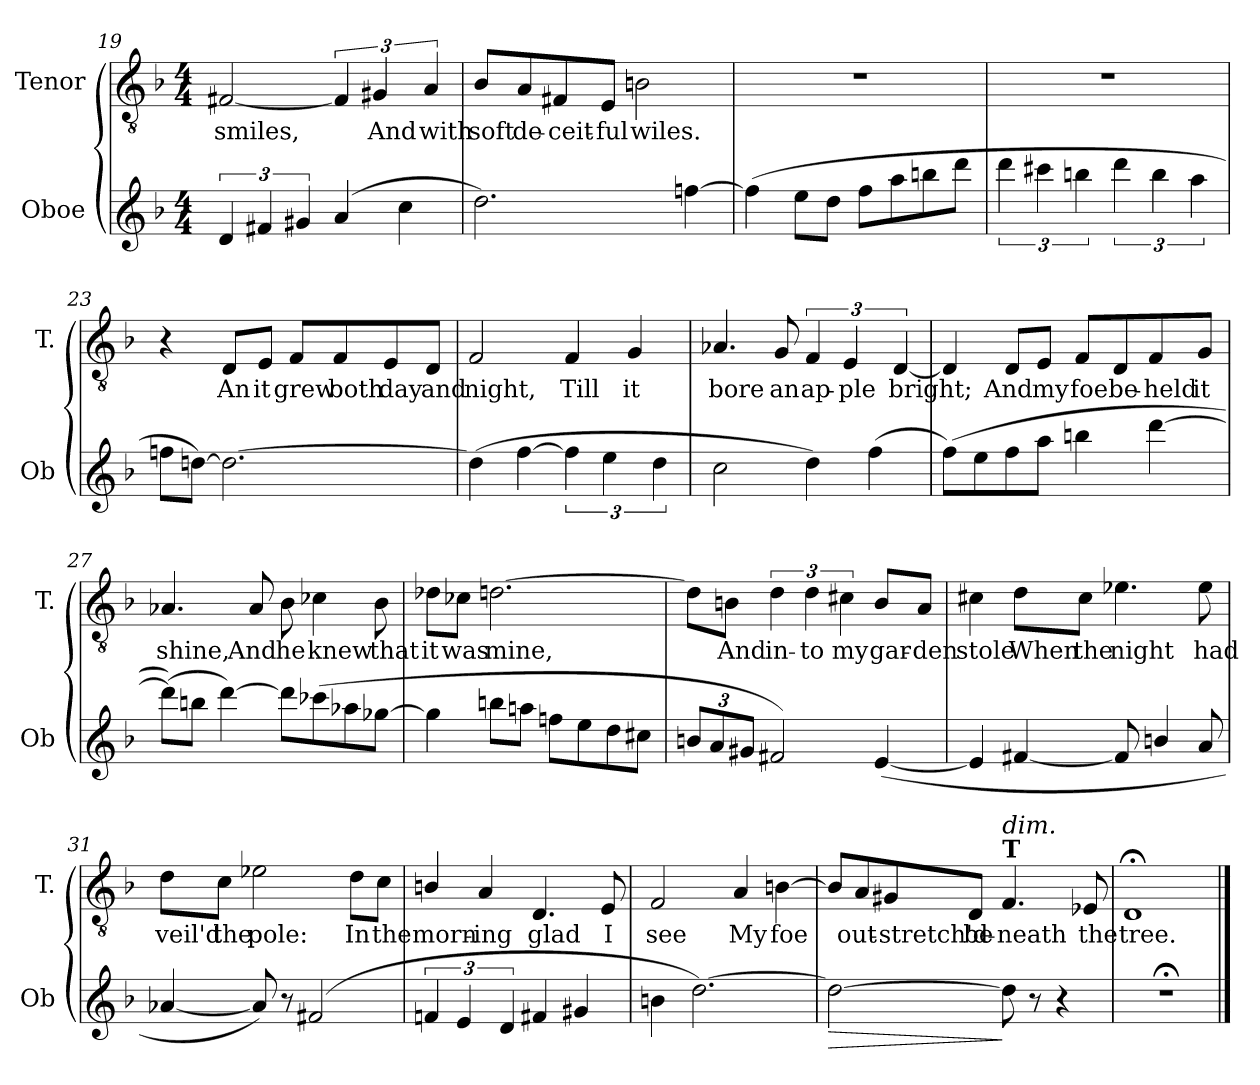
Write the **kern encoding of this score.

**kern	**dynam	**kern	**text
*part2	*part2	*part1	*part1
*staff2	*staff2	*staff1	*staff1
*I"Oboe	*	*I"Tenor	*
*I'Ob	*	*I'T.	*
!!LO:PB:g=z
*clefG2	*	*clefGv2	*
*k[b-]	*	*k[b-]	*
*M4/4	*	*M4/4	*
=19	=19	=19	=19
!	!	!	!LO:LY:b
6d/	.	[2F#X/	smiles,
6f#X/	.	.	.
6g#X/	.	.	.
(>4a/	.	6F#/]	.
!	!	!	!LO:LY:b
.	.	6G#X/	And
4cc\	.	.	.
!	!	!	!LO:LY:b
.	.	6A/	with
=20	=20	=20	=20
!	!	!	!LO:LY:b
2.dd\)	.	8B-/L	soft
!	!	!	!LO:LY:b
.	.	8A/	de-
!	!	!	!LO:LY:b
.	.	8F#X/	-ceit-
!	!	!	!LO:LY:b
.	.	8E/J	-ful
!	!	!	!LO:LY:b
.	.	2Bn\	wiles.
[4ffn\	.	.	.
=21	=21	=21	=21
(>4ff\]	.	1r	.
8ee\L	.	.	.
8dd\J	.	.	.
8ff\L	.	.	.
8aa\	.	.	.
8bbn\	.	.	.
8ddd\J	.	.	.
=22	=22	=22	=22
6ddd\	.	1r	.
6ccc#X\	.	.	.
6bbn\	.	.	.
6ddd\	.	.	.
6bb\	.	.	.
6aa\	.	.	.
!!LO:LB:g=z
=23	=23	=23	=23
8ffn\L	.	4r	.
[8ddn\J)	.	.	.
!	!	!	!LO:LY:b
2.dd\_	.	8D/L	An
!	!	!	!LO:LY:b
.	.	8E/J	it
!	!	!	!LO:LY:b
.	.	8F/L	grew
!	!	!	!LO:LY:b
.	.	8F/	both
!	!	!	!LO:LY:b
.	.	8E/	day
!	!	!	!LO:LY:b
.	.	8D/J	and
=24	=24	=24	=24
!	!	!	!LO:LY:b
(>4dd\]	.	2F/	night,
[4ff\	.	.	.
!	!	!	!LO:LY:b
6ff\]	.	4F/	Till
6ee\	.	.	.
!	!	!	!LO:LY:b
.	.	4G/	it
6dd\	.	.	.
=25	=25	=25	=25
!	!	!	!LO:LY:b
2cc\	.	4.A-X/	bore
!	!	!	!LO:LY:b
.	.	8G/	an
!	!	!	!LO:LY:b
4dd\)	.	6F/	ap-
!	!	!	!LO:LY:b
.	.	6E/	-ple
(>4ff\	.	.	.
!	!	!	!LO:LY:b
.	.	[6D/	bright;
!!LO:LB:g=z
=26	=26	=26	=26
(>8ff\L)	.	4D/]	.
8ee\	.	.	.
!	!	!	!LO:LY:b
8ff\	.	8D/L	And
!	!	!	!LO:LY:b
8aa\J	.	8E/J	my
!	!	!	!LO:LY:b
4bbn\	.	8F/L	foe
!	!	!	!LO:LY:b
.	.	8D/	be-
!	!	!	!LO:LY:b
[4ddd\	.	8F/	-held
!	!	!	!LO:LY:b
.	.	8G/J	it
=27	=27	=27	=27
!	!	!	!LO:LY:b
(>8ddd\L])	.	4.A-X/	shine,
8bbn\J	.	.	.
[4ddd\)	.	.	.
!	!	!	!LO:LY:b
.	.	8A-/	And
!	!	!	!LO:LY:b
8ddd\L]	.	8B-\	he
!	!	!	!LO:LY:b
(>8ccc-X\	.	4c-X\	knew
8aa-X\	.	.	.
!	!	!	!LO:LY:b
[8gg-X\J	.	8B-\	that
=28	=28	=28	=28
!	!	!	!LO:LY:b
4gg-\]	.	8d-X\L	it
!	!	!	!LO:LY:b
.	.	8c-X\J	was
!	!	!	!LO:LY:b
8bbn\L	.	[2.dn\	mine,
8aan\J	.	.	.
8ffn\L	.	.	.
8ee\	.	.	.
8dd\	.	.	.
8cc#X\J	.	.	.
!!LO:LB:g=z
=29	=29	=29	=29
*Xbrackettup	*	*	*
12bn/L	.	8d\L]	.
12a/	.	.	.
!	!	!	!LO:LY:b
.	.	8Bn\J	And
12g#X/J	.	.	.
!	!	!	!LO:LY:b
2f#X/)	.	6d\	in-
!	!	!	!LO:LY:b
.	.	6d\	-to
!	!	!	!LO:LY:b
.	.	6c#X\	my
!	!	!	!LO:LY:b
(<[4e/	.	8B/L	gar-
!	!	!	!LO:LY:b
.	.	8A/J	-den
=30	=30	=30	=30
!	!	!	!LO:LY:b
4e/]	.	4c#X\	stole
!	!	!	!LO:LY:b
[4f#X/	.	8d\L	When
!	!	!	!LO:LY:b
.	.	8c#\J	the
!	!	!	!LO:LY:b
8f#/]	.	4.e-X\	night
4bn/	.	.	.
!	!	!	!LO:LY:b
8a/	.	8e-\	had
=31	=31	=31	=31
!	!	!	!LO:LY:b
[4a-X/	.	8d\L	veil'd
!	!	!	!LO:LY:b
.	.	8c\J	the
!	!	!	!LO:LY:b
8a-/])	.	2e-X\	pole:
8r	.	.	.
(<2f#X/	.	.	.
!	!	!	!LO:LY:b
.	.	8d\L	In
!	!	!	!LO:LY:b
.	.	8c\J	the
!!LO:LB:g=z
=32	=32	=32	=32
*brackettup	*	*	*
!	!	!	!LO:LY:b
6fn/	.	4Bn/	morn-
6e/	.	.	.
!	!	!	!LO:LY:b
.	.	4A/	-ing
6d/	.	.	.
!	!	!	!LO:LY:b
4f#X/	.	4.D/	glad
4g#X/	.	.	.
!	!	!	!LO:LY:b
.	.	8E/	I
=33	=33	=33	=33
!	!	!	!LO:LY:b
4bn\	.	2F/	see
[2.dd\)	.	.	.
!	!	!	!LO:LY:b
.	.	4A/	My
!	!	!	!LO:LY:b
.	.	[4Bn\	foe
=34	=34	=34	=34
!	!LO:HP:b	!	!
2dd\_	>	8B/L]	.
!	!	!	!LO:LY:b
.	.	8A/	out-
!	!	!	!LO:LY:b
.	.	8G#X/	-stretch'd
!	!	!	!LO:LY:b
.	.	8D/J	be-
!	!	!LO:TX:a:B:t=T	!
!	!	!LO:TX:a:i:t=dim.	!
!	!	!	!LO:LY:b
8dd\]	]	4.F/	-neath
8r	.	.	.
4r	.	.	.
!	!	!	!LO:LY:b
.	.	8E-X/	the
=35	=35	=35	=35
!	!	!	!LO:LY:b
1r;<	.	1D;<	tree.
==	==	==	==
*-	*-	*-	*-
